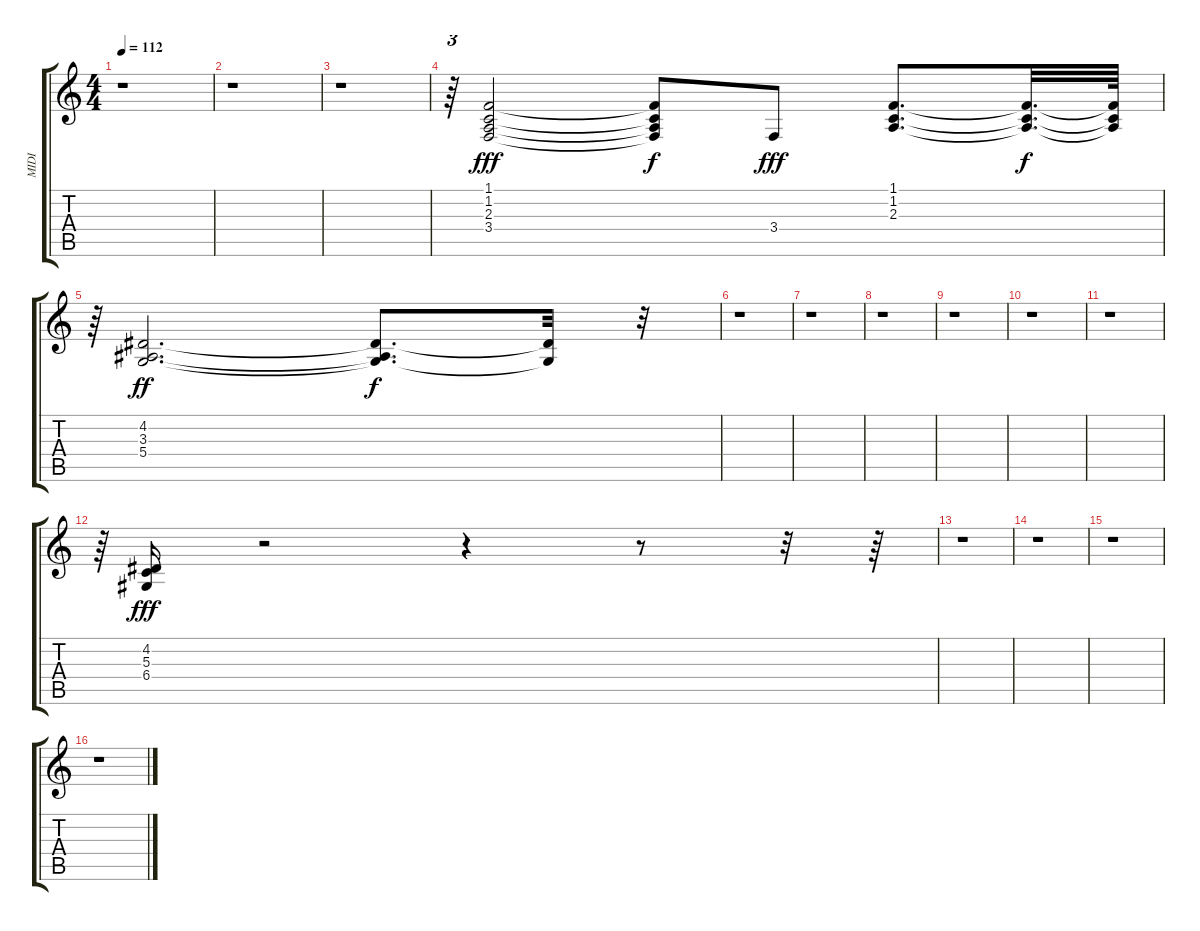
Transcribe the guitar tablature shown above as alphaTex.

\track ("MIDI" "MIDI") {instrument acousticgrandpiano}
\staff {score tabs}
\tuning (E4 B3 G3 D3 A2 E2) {hide}
\ts (4 4)
\tempo 112
\clef g2
\ks c
r.1{dy f} |
r.1 |
r.1 |
r.64{tu (3 2)} (1.1 1.2 2.3 3.4).2{dy fff} (1.1{t} 1.2{t} 2.3{t} 3.4{t}).8{dy f} 3.4.8{dy fff} (1.1 1.2 2.3).8{d} (1.1{t} 1.2{t} 2.3{t}).32{d dy f} (1.1{t} 1.2{t} 2.3{t}).64 |
r.64{tu (3 2)} (4.2 3.3 5.4).2{d dy ff} (4.2{t} 3.3{t} 5.4{t}).8{d dy f} (4.2{t} 5.4{t}).32 r.32{tu (3 2)} |
r.1 |
r.1 |
r.1 |
r.1 |
r.1 |
r.1 |
r.64{tu (3 2)} (4.2 5.3 6.4).16{dy fff} r.2 r.4 r.8 r.32 r.64 |
r.1 |
r.1 |
r.1 |
r.1
